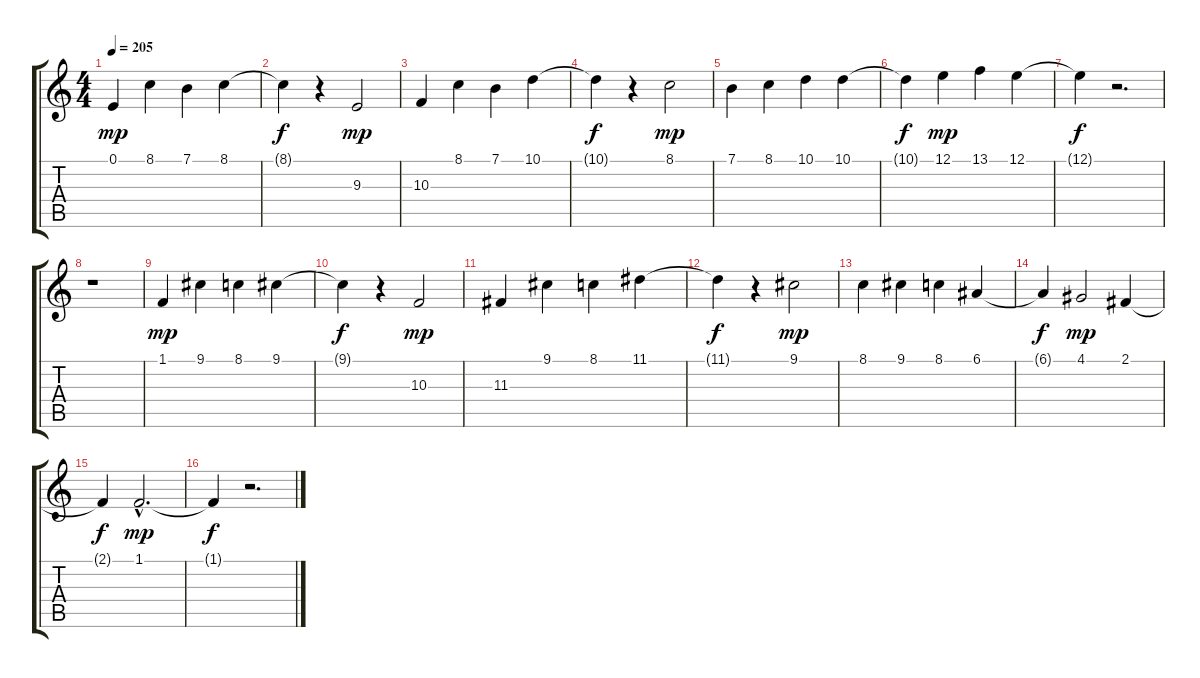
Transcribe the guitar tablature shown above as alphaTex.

\track "" {instrument vibraphone}
\staff {score tabs}
\tuning (E4 B3 G3 D3 A2 E2) {hide}
\ts (4 4)
\tempo 205
\clef g2
\ks c
0.1.4{dy mp} 8.1.4 7.1.4 8.1.4 |
8.1{t}.4{dy f} r.4 9.3.2{dy mp} |
10.3.4 8.1.4 7.1.4 10.1.4 |
10.1{t}.4{dy f} r.4 8.1.2{dy mp} |
7.1.4 8.1.4 10.1.4 10.1.4 |
10.1{t}.4{dy f} 12.1.4{dy mp} 13.1.4 12.1.4 |
12.1{t}.4{dy f} r.2{d} |
r.1 |
1.1.4{dy mp} 9.1.4 8.1.4 9.1.4 |
9.1{t}.4{dy f} r.4 10.3.2{dy mp} |
11.3.4 9.1.4 8.1.4 11.1.4 |
11.1{t}.4{dy f} r.4 9.1.2{dy mp} |
8.1.4 9.1.4 8.1.4 6.1.4 |
6.1{t}.4{dy f} 4.1.2{dy mp} 2.1.4 |
2.1{t}.4{dy f} 1.1{hac}.2{d dy mp} |
1.1{t}.4{dy f} r.2{d}
